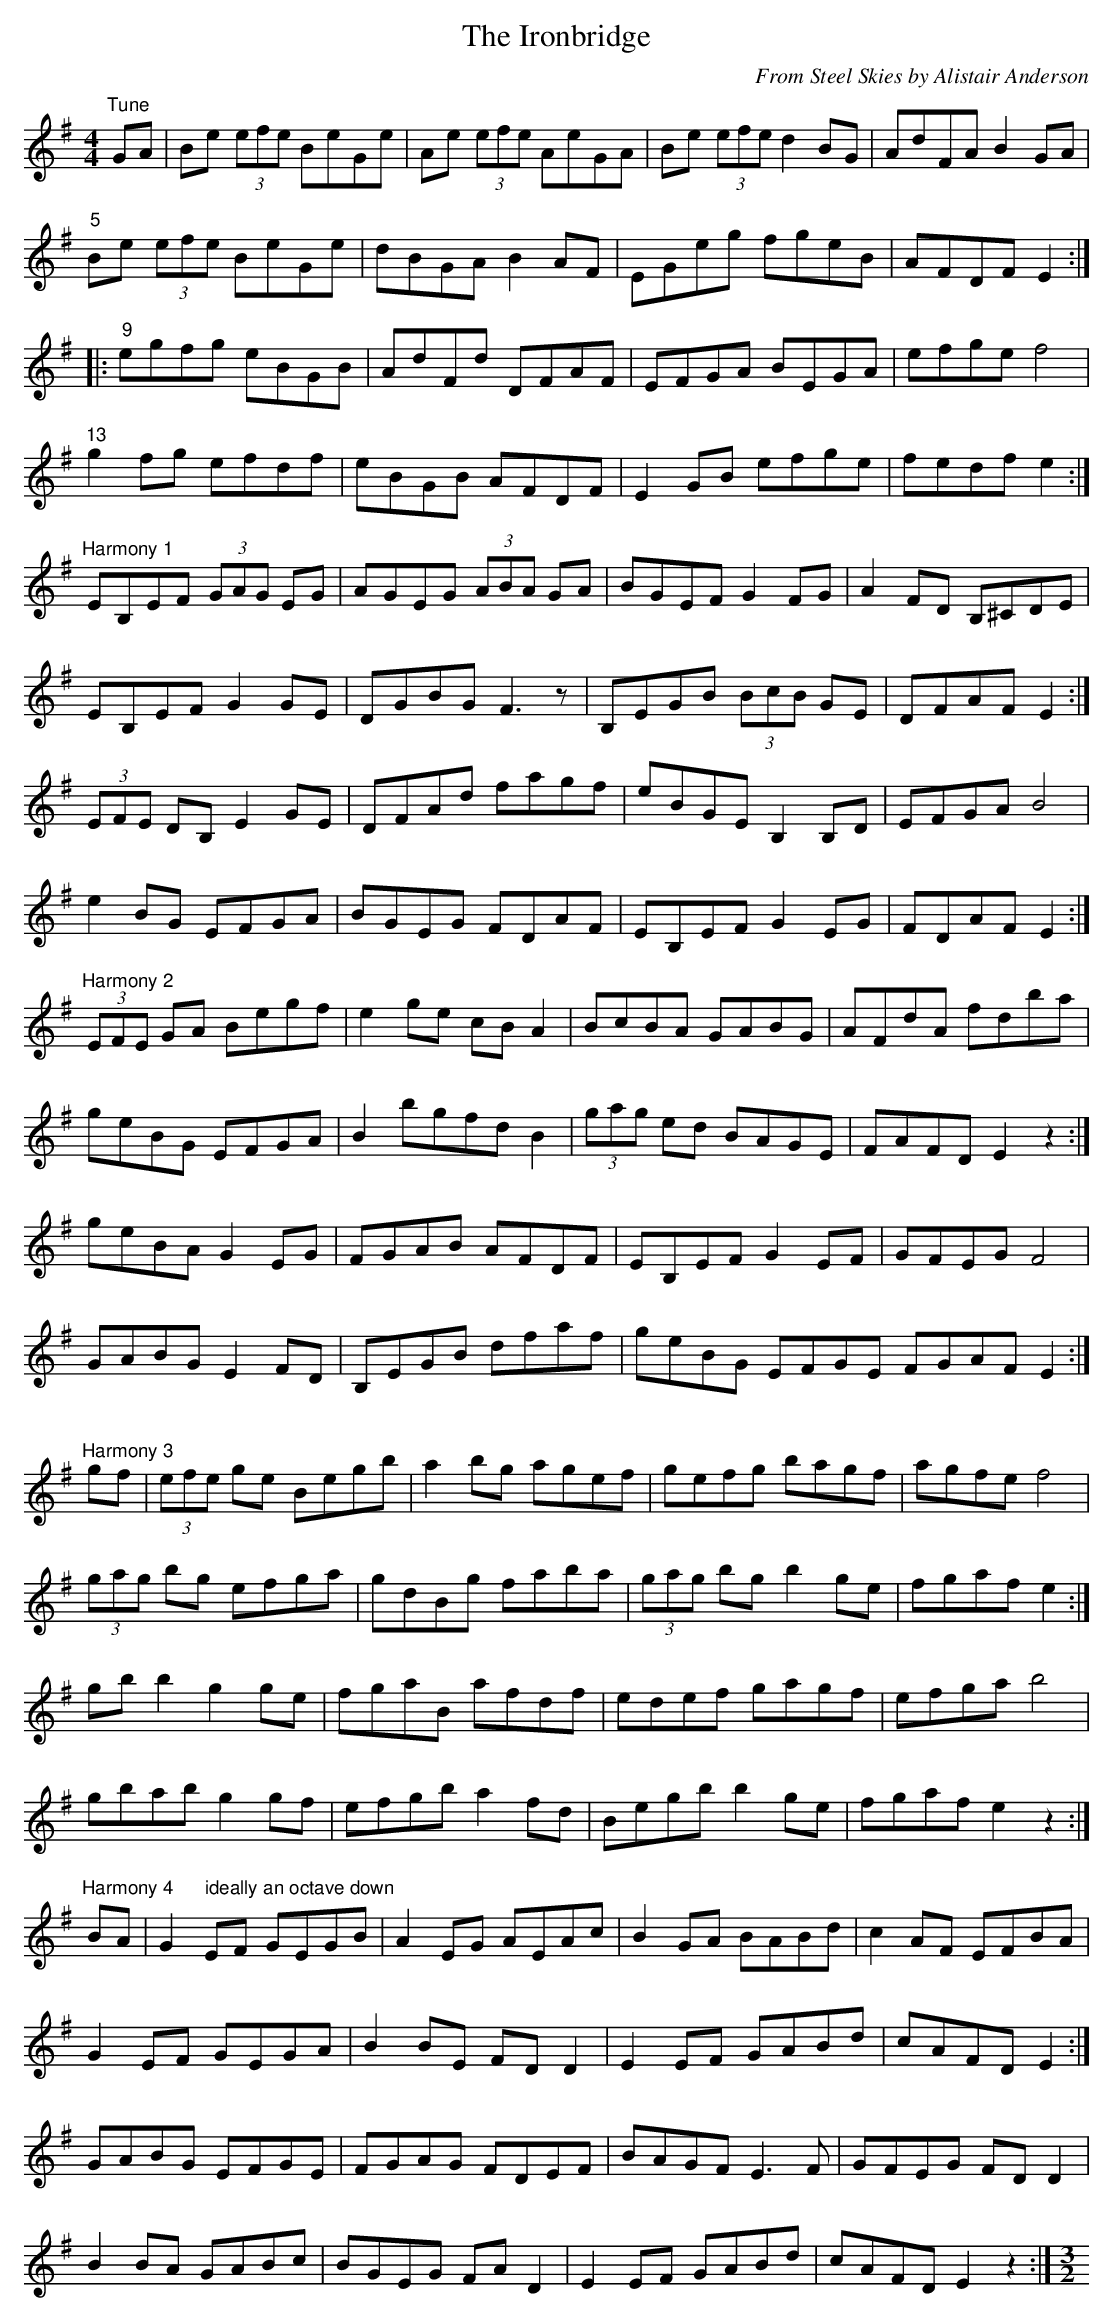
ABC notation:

X:1
T:Ironbridge, The
C:From Steel Skies by Alistair Anderson
M:4/4
L:1/8
K:G
"Tune"GA | Be (3efe BeGe | Ae (3efe AeGA | Be (3efe d2 BG | AdFA B2 GA |
"5"Be (3efe BeGe | dBGA B2 AF | EGeg fgeB | AFDF E2 :|
|:"9"egfg eBGB | AdFd DFAF | EFGA BEGA | efge f4 |
"13" g2 fg efdf | eBGB AFDF | E2 GB efge | fedf e2 :|
"Harmony 1"/
EB,EF (3GAG EG | AGEG (3ABA GA | BGEF G2 FG | A2 FD B,^CDE |
EB,EF G2 GE | DGBG F3 z | B,EGB (3BcB GE | DFAF E2 :|
(3EFE DB, E2 GE | DFAd fagf | eBGE B,2 B,D | EFGA B4 |
e2 BG EFGA | BGEG FDAF | EB,EF G2 EG | FDAF E2 :|
"Harmony 2"/
(3EFE GA Begf | e2 ge cB A2 | BcBA GABG | AFdA fdba |
geBG EFGA | B2 bgfd B2 | (3gag ed BAGE | FAFD E2 z2 :|
geBA G2 EG | FGAB AFDF | EB,EF G2 EF | GFEG F4 |
GABG E2 FD | B,EGB dfaf | geBG EFGE FGAF E2 :|
"Harmony 3"/
gf | (3efe ge Begb | a2 bg agef | gefg bagf | agfe f4 |
(3gag bg efga | gdBg faba | (3gag bg b2 ge | fgaf e2 :|
gb b2 g2 ge | fgaB afdf | edef gagf | efga b4 |
gbab g2 gf | efgb a2 fd | Begb b2 ge | fgaf e2 z2 :|
"Harmony 4      ideally an octave down"/
BA | G2 EF GEGB | A2 EG AEAc | B2 GA BABd | c2 AF EFBA |
G2 EF GEGA | B2 BE FD D2 | E2 EF GABd | cAFD E2 :|
GABG EFGE | FGAG FDEF | BAGF E3 F | GFEG FD D2 |
B2 BA GABc | BGEG FA D2 | E2 EF GABd | cAFD E2 z2 :|[M:3/2]
